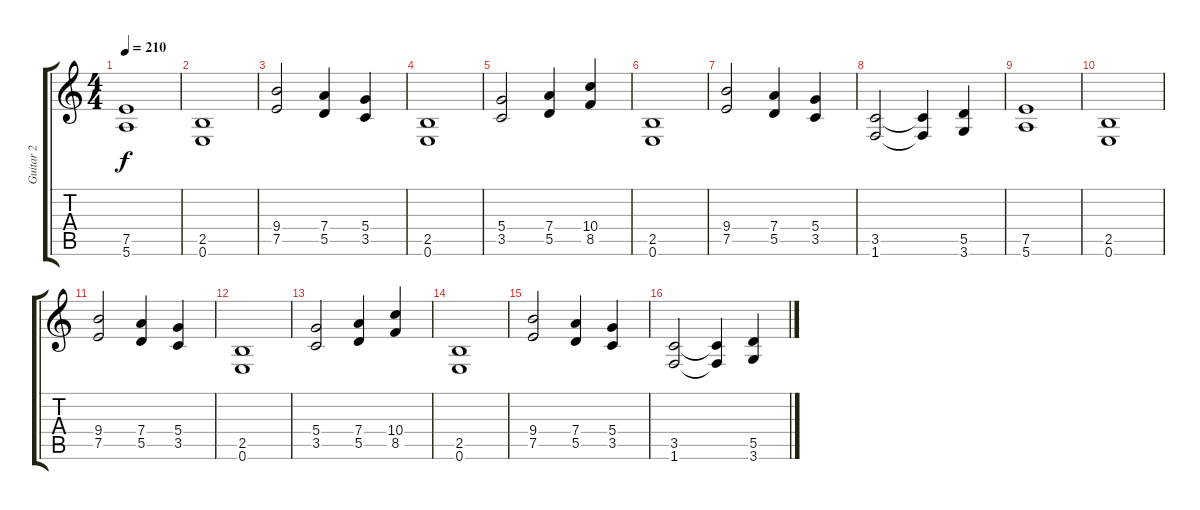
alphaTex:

\track ("Guitar 2" "Guitar 2") {instrument overdrivenguitar}
\staff {score tabs}
\tuning (E4 B3 G3 D3 A2 E2) {hide}
\ts (4 4)
\tempo 210
\clef g2
\ks c
(7.5 5.6).1{dy f} |
(2.5 0.6).1 |
(9.4 7.5).2 (7.4 5.5).4 (5.4 3.5).4 |
(2.5 0.6).1 |
(5.4 3.5).2 (7.4 5.5).4 (10.4 8.5).4 |
(2.5 0.6).1 |
(9.4 7.5).2 (7.4 5.5).4 (5.4 3.5).4 |
(3.5 1.6).2 (3.5{t} 1.6{t}).4 (5.5 3.6).4 |
(7.5 5.6).1 |
(2.5 0.6).1 |
(9.4 7.5).2 (7.4 5.5).4 (5.4 3.5).4 |
(2.5 0.6).1 |
(5.4 3.5).2 (7.4 5.5).4 (10.4 8.5).4 |
(2.5 0.6).1 |
(9.4 7.5).2 (7.4 5.5).4 (5.4 3.5).4 |
(3.5 1.6).2 (3.5{t} 1.6{t}).4 (5.5 3.6).4
